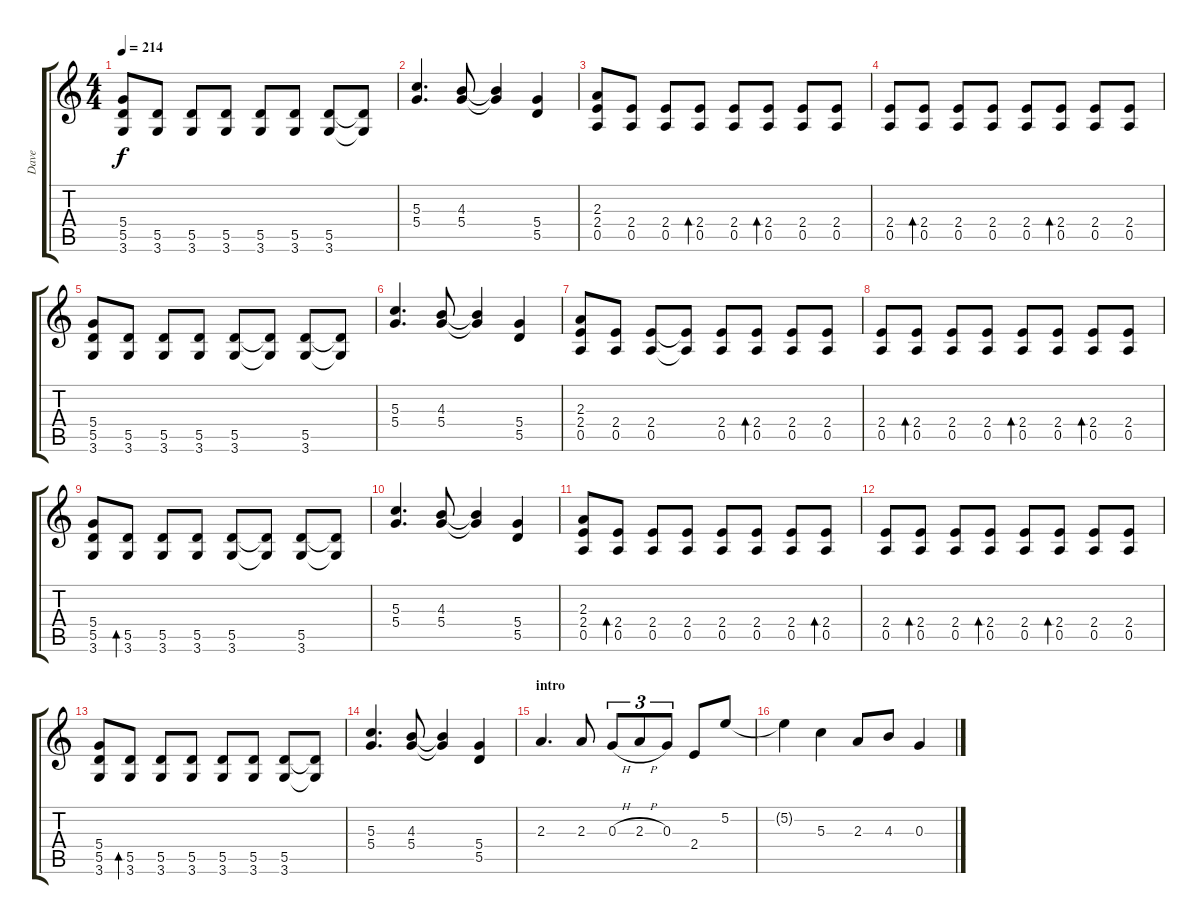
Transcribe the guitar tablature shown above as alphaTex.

\track ("Dave" "Dave") {instrument distortionguitar}
\staff {score tabs}
\tuning (E4 B3 G3 D3 A2 E2) {hide}
\ts (4 4)
\tempo 214
\clef g2
\ks c
(5.4 5.5 3.6).8{dy f} (5.5 3.6).8 (5.5 3.6).8 (5.5 3.6).8 (5.5 3.6).8 (5.5 3.6).8 (5.5 3.6).8 (5.5{t} 3.6{t}).8 |
(5.3 5.4).4{d} (4.3 5.4).8 (4.3{t} 5.4{t}).4 (5.4 5.5).4 |
(2.3 2.4 0.5).8 (2.4 0.5).8 (2.4 0.5).8 (2.4 0.5).8{bd 240} (2.4 0.5).8 (2.4 0.5).8{bd 240} (2.4 0.5).8 (2.4 0.5).8 |
(2.4 0.5).8 (2.4 0.5).8{bd 240} (2.4 0.5).8 (2.4 0.5).8 (2.4 0.5).8 (2.4 0.5).8{bd 240} (2.4 0.5).8 (2.4 0.5).8 |
(5.4 5.5 3.6).8 (5.5 3.6).8 (5.5 3.6).8 (5.5 3.6).8 (5.5 3.6).8 (5.5{t} 3.6{t}).8 (5.5 3.6).8 (5.5{t} 3.6{t}).8 |
(5.3 5.4).4{d} (4.3 5.4).8 (4.3{t} 5.4{t}).4 (5.4 5.5).4 |
(2.3 2.4 0.5).8 (2.4 0.5).8 (2.4 0.5).8 (2.4{t} 0.5{t}).8 (2.4 0.5).8 (2.4 0.5).8{bd 240} (2.4 0.5).8 (2.4 0.5).8 |
(2.4 0.5).8 (2.4 0.5).8{bd 240} (2.4 0.5).8 (2.4 0.5).8 (2.4 0.5).8{bd 240} (2.4 0.5).8 (2.4 0.5).8{bd 240} (2.4 0.5).8 |
(5.4 5.5 3.6).8 (5.5 3.6).8{bd 240} (5.5 3.6).8 (5.5 3.6).8 (5.5 3.6).8 (5.5{t} 3.6{t}).8 (5.5 3.6).8 (5.5{t} 3.6{t}).8 |
(5.3 5.4).4{d} (4.3 5.4).8 (4.3{t} 5.4{t}).4 (5.4 5.5).4 |
(2.3 2.4 0.5).8 (2.4 0.5).8{bd 240} (2.4 0.5).8 (2.4 0.5).8 (2.4 0.5).8 (2.4 0.5).8 (2.4 0.5).8 (2.4 0.5).8{bd 240} |
(2.4 0.5).8 (2.4 0.5).8{bd 240} (2.4 0.5).8 (2.4 0.5).8{bd 240} (2.4 0.5).8 (2.4 0.5).8{bd 240} (2.4 0.5).8 (2.4 0.5).8 |
(5.4 5.5 3.6).8 (5.5 3.6).8{bd 240} (5.5 3.6).8 (5.5 3.6).8 (5.5 3.6).8 (5.5 3.6).8 (5.5 3.6).8 (5.5{t} 3.6{t}).8 |
(5.3 5.4).4{d} (4.3 5.4).8 (4.3{t} 5.4{t}).4 (5.4 5.5).4 |
\section ("" "intro")
2.3.4{d} 2.3.8 0.3{h}.8{tu (3 2)} 2.3{h}.8{tu (3 2)} 0.3.8{tu (3 2)} 2.4.8 5.2.8 |
5.2{t}.4 5.3.4 2.3.8 4.3.8 0.3.4
